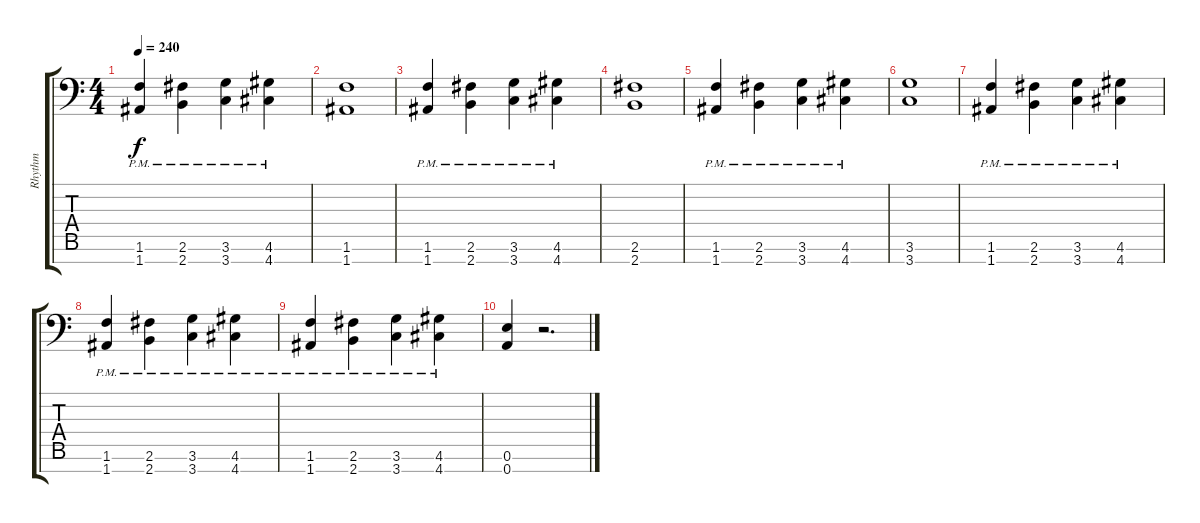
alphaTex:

\track ("Rhythm" "Rhythm") {instrument overdrivenguitar}
\staff {score tabs}
\tuning (E4 B3 G3 D3 A2 E2 A1) {hide}
\ts (4 4)
\tempo 240
\clef f4
\ks c
(1.6{pm} 1.7{pm}).4{dy f} (2.6{pm} 2.7{pm}).4 (3.6{pm} 3.7{pm}).4 (4.6{pm} 4.7{pm}).4 |
(1.6 1.7).1 |
(1.6{pm} 1.7{pm}).4 (2.6{pm} 2.7{pm}).4 (3.6{pm} 3.7{pm}).4 (4.6{pm} 4.7{pm}).4 |
(2.6 2.7).1 |
(1.6{pm} 1.7{pm}).4 (2.6{pm} 2.7{pm}).4 (3.6{pm} 3.7{pm}).4 (4.6{pm} 4.7{pm}).4 |
(3.6 3.7).1 |
(1.6{pm} 1.7{pm}).4 (2.6{pm} 2.7{pm}).4 (3.6{pm} 3.7{pm}).4 (4.6{pm} 4.7{pm}).4 |
(1.6{pm} 1.7{pm}).4 (2.6{pm} 2.7{pm}).4 (3.6{pm} 3.7{pm}).4 (4.6{pm} 4.7{pm}).4 |
(1.6{pm} 1.7{pm}).4 (2.6{pm} 2.7{pm}).4 (3.6{pm} 3.7{pm}).4 (4.6{pm} 4.7{pm}).4 |
(0.6 0.7).4 r.2{d}
